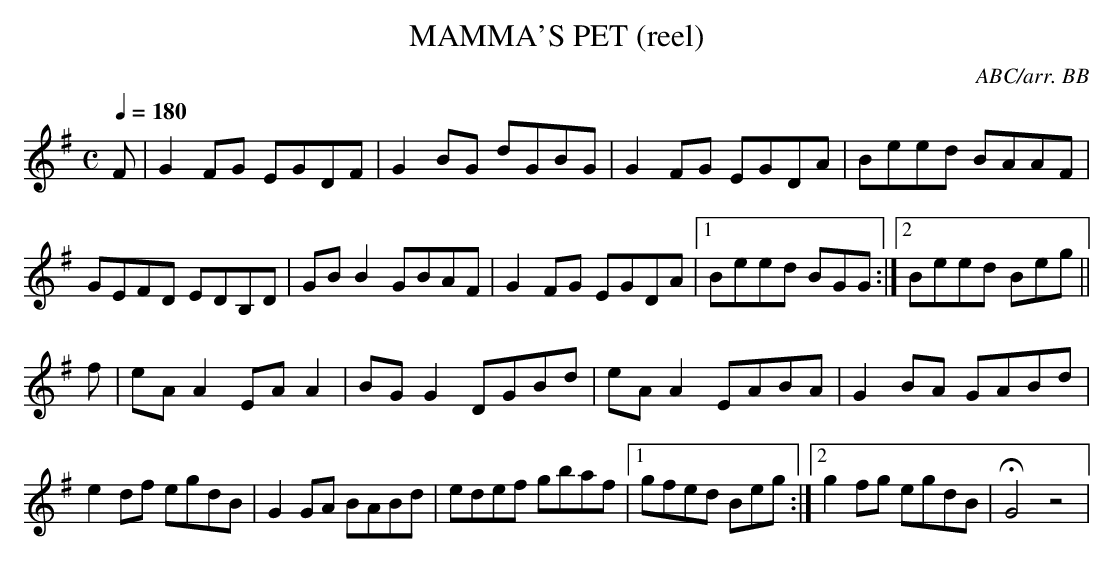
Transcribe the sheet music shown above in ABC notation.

X:1
T:MAMMA'S PET (reel)
C:ABC/arr. BB
M:C
Q:1/4=180
L:1/8
K:G
F|G2FG EGDF|G2BG dGBG|G2FG EGDA|Beed BAAF|
GEFD EDB,D|GBB2 GBAF|G2FG EGDA|1 Beed BGG :|\
[2 Beed Beg||
f|eAA2 EAA2|BGG2 DGBd|eAA2 EABA|G2BA GABd|
e2df egdB|G2GA BABd|edef gbaf|1 gfed Beg :|\
[2 g2fg egdB |HG4z4|
